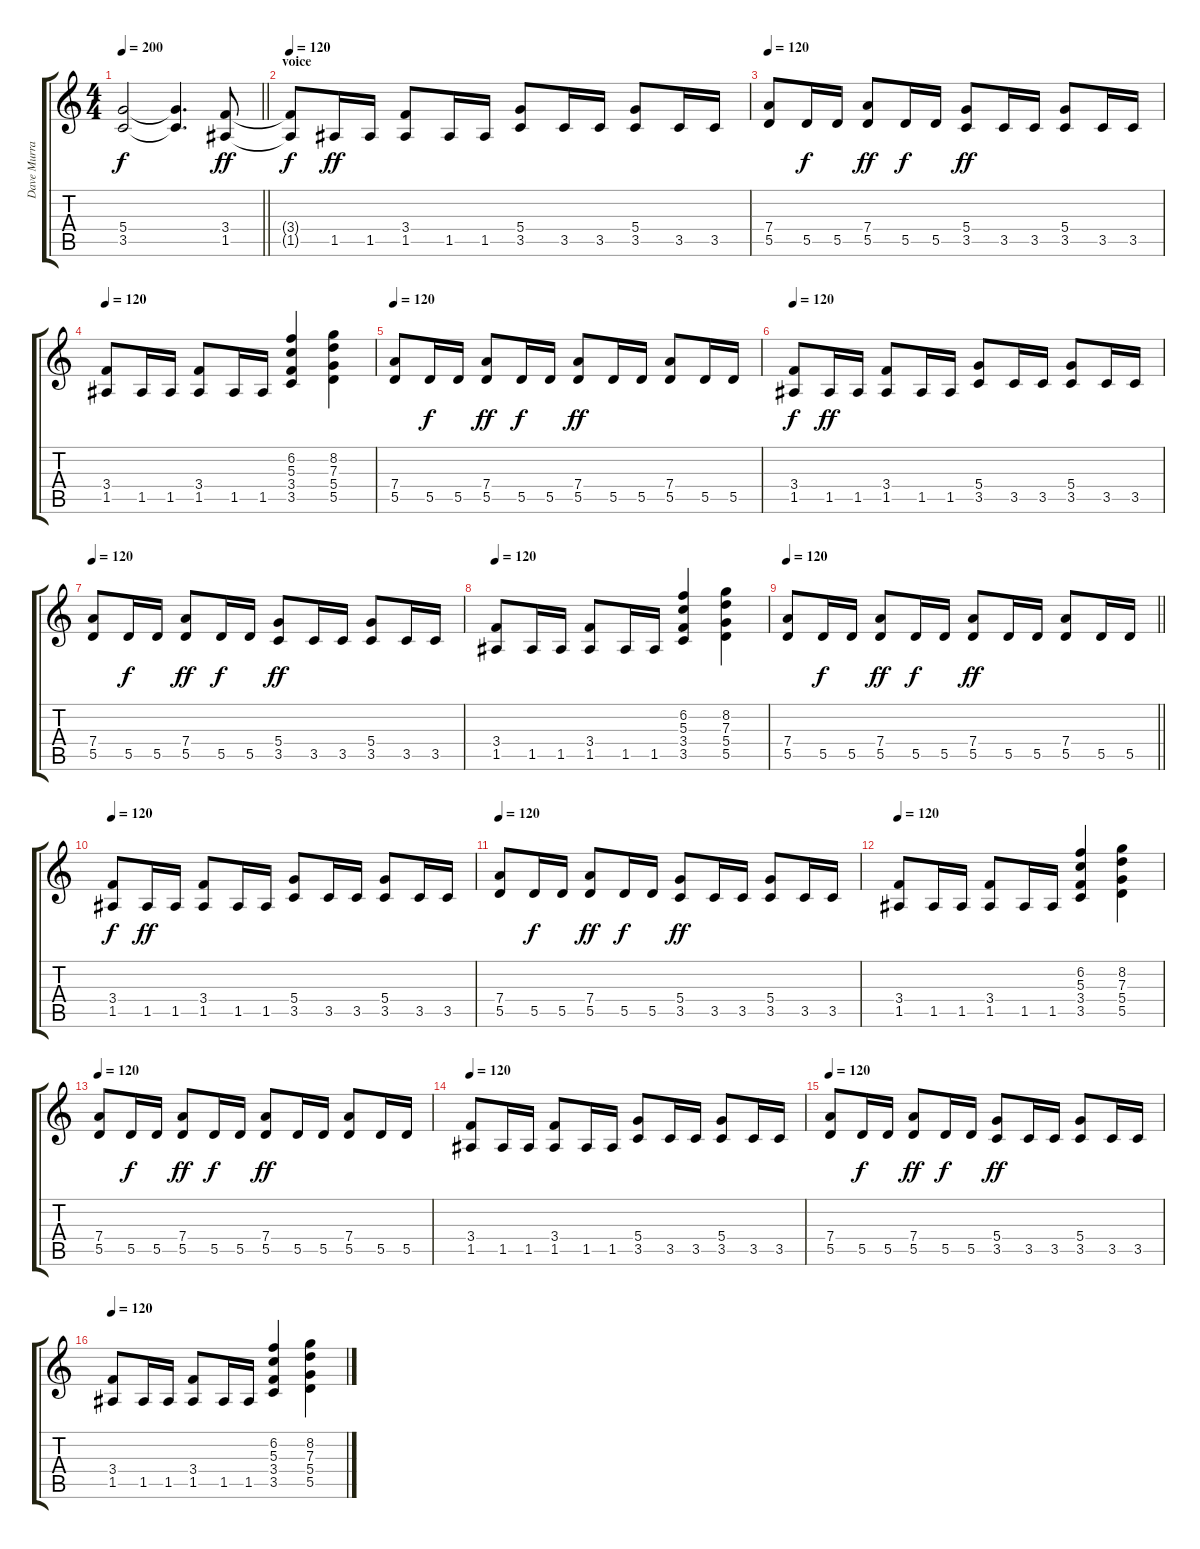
\track ("Dave Murray" "Dave Murra") {instrument distortionguitar}
\staff {score tabs}
\tuning (E4 B3 G3 D3 A2 E2) {hide}
\ts (4 4)
\tempo 200
\clef g2
\barLineRight lightlight
\ks c
(5.4{t} 3.5{t}).2{dy f} (5.4{t} 3.5{t}).4{d} (3.4 1.5).8{dy ff} |
\section ("" "voice")
\tempo 120
(3.4{t} 1.5{t}).8{dy f} 1.5.16{dy ff} 1.5.16 (3.4 1.5).8 1.5.16 1.5.16 (5.4 3.5).8 3.5.16 3.5.16 (5.4 3.5).8 3.5.16 3.5.16 |
\tempo 120
(7.4 5.5).8 5.5.16{dy f} 5.5.16 (7.4 5.5).8{dy ff} 5.5.16{dy f} 5.5.16 (5.4 3.5).8{dy ff} 3.5.16 3.5.16 (5.4 3.5).8 3.5.16 3.5.16 |
\tempo 120
(3.4 1.5).8 1.5.16 1.5.16 (3.4 1.5).8 1.5.16 1.5.16 (6.2 5.3 3.4 3.5).4 (8.2 7.3 5.4 5.5).4 |
\tempo 120
(7.4 5.5).8 5.5.16{dy f} 5.5.16 (7.4 5.5).8{dy ff} 5.5.16{dy f} 5.5.16 (7.4 5.5).8{dy ff} 5.5.16 5.5.16 (7.4 5.5).8 5.5.16 5.5.16 |
\tempo 120
(3.4 1.5).8{dy f} 1.5.16{dy ff} 1.5.16 (3.4 1.5).8 1.5.16 1.5.16 (5.4 3.5).8 3.5.16 3.5.16 (5.4 3.5).8 3.5.16 3.5.16 |
\tempo 120
(7.4 5.5).8 5.5.16{dy f} 5.5.16 (7.4 5.5).8{dy ff} 5.5.16{dy f} 5.5.16 (5.4 3.5).8{dy ff} 3.5.16 3.5.16 (5.4 3.5).8 3.5.16 3.5.16 |
\tempo 120
(3.4 1.5).8 1.5.16 1.5.16 (3.4 1.5).8 1.5.16 1.5.16 (6.2 5.3 3.4 3.5).4 (8.2 7.3 5.4 5.5).4 |
\tempo 120
\barLineRight lightlight
(7.4 5.5).8 5.5.16{dy f} 5.5.16 (7.4 5.5).8{dy ff} 5.5.16{dy f} 5.5.16 (7.4 5.5).8{dy ff} 5.5.16 5.5.16 (7.4 5.5).8 5.5.16 5.5.16 |
\tempo 120
(3.4 1.5).8{dy f} 1.5.16{dy ff} 1.5.16 (3.4 1.5).8 1.5.16 1.5.16 (5.4 3.5).8 3.5.16 3.5.16 (5.4 3.5).8 3.5.16 3.5.16 |
\tempo 120
(7.4 5.5).8 5.5.16{dy f} 5.5.16 (7.4 5.5).8{dy ff} 5.5.16{dy f} 5.5.16 (5.4 3.5).8{dy ff} 3.5.16 3.5.16 (5.4 3.5).8 3.5.16 3.5.16 |
\tempo 120
(3.4 1.5).8 1.5.16 1.5.16 (3.4 1.5).8 1.5.16 1.5.16 (6.2 5.3 3.4 3.5).4 (8.2 7.3 5.4 5.5).4 |
\tempo 120
(7.4 5.5).8 5.5.16{dy f} 5.5.16 (7.4 5.5).8{dy ff} 5.5.16{dy f} 5.5.16 (7.4 5.5).8{dy ff} 5.5.16 5.5.16 (7.4 5.5).8 5.5.16 5.5.16 |
\tempo 120
(3.4 1.5).8 1.5.16 1.5.16 (3.4 1.5).8 1.5.16 1.5.16 (5.4 3.5).8 3.5.16 3.5.16 (5.4 3.5).8 3.5.16 3.5.16 |
\tempo 120
(7.4 5.5).8 5.5.16{dy f} 5.5.16 (7.4 5.5).8{dy ff} 5.5.16{dy f} 5.5.16 (5.4 3.5).8{dy ff} 3.5.16 3.5.16 (5.4 3.5).8 3.5.16 3.5.16 |
\tempo 120
(3.4 1.5).8 1.5.16 1.5.16 (3.4 1.5).8 1.5.16 1.5.16 (6.2 5.3 3.4 3.5).4 (8.2 7.3 5.4 5.5).4
